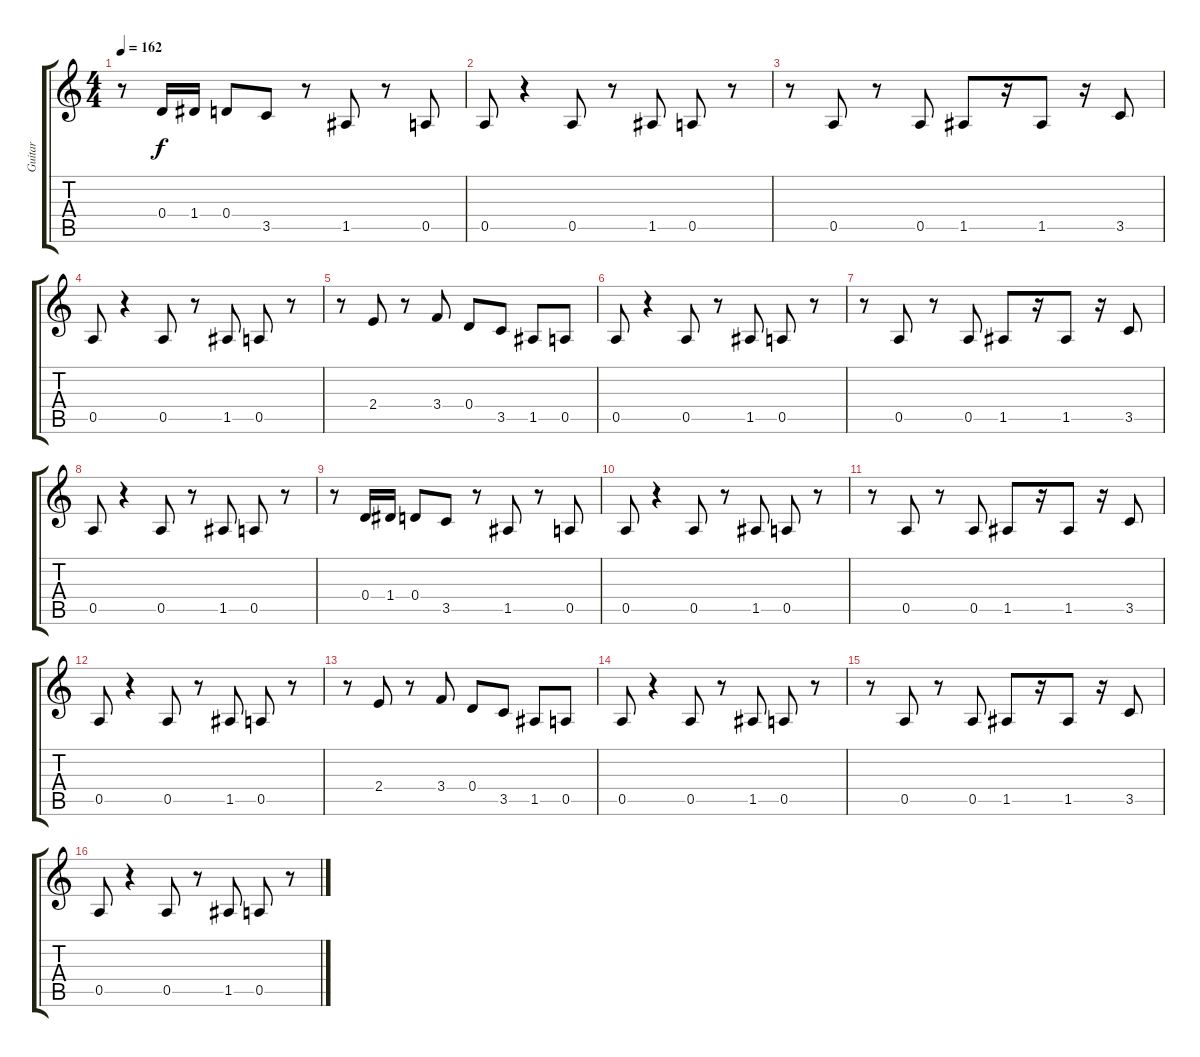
\track ("Guitar" "Guitar") {instrument electricguitarclean}
\staff {score tabs}
\tuning (E4 B3 G3 D3 A2 E2) {hide}
\ts (4 4)
\tempo 162
\clef g2
\ks c
r.8{dy f} 0.4.16 1.4.16 0.4.8 3.5.8 r.8 1.5.8 r.8 0.5.8 |
0.5.8 r.4 0.5.8 r.8 1.5.8 0.5.8 r.8 |
r.8 0.5.8 r.8 0.5.8 1.5.8 r.16 1.5.8 r.16 3.5.8 |
0.5.8 r.4 0.5.8 r.8 1.5.8 0.5.8 r.8 |
r.8 2.4.8 r.8 3.4.8 0.4.8 3.5.8 1.5.8 0.5.8 |
0.5.8 r.4 0.5.8 r.8 1.5.8 0.5.8 r.8 |
r.8 0.5.8 r.8 0.5.8 1.5.8 r.16 1.5.8 r.16 3.5.8 |
0.5.8 r.4 0.5.8 r.8 1.5.8 0.5.8 r.8 |
r.8 0.4.16 1.4.16 0.4.8 3.5.8 r.8 1.5.8 r.8 0.5.8 |
0.5.8 r.4 0.5.8 r.8 1.5.8 0.5.8 r.8 |
r.8 0.5.8 r.8 0.5.8 1.5.8 r.16 1.5.8 r.16 3.5.8 |
0.5.8 r.4 0.5.8 r.8 1.5.8 0.5.8 r.8 |
r.8 2.4.8 r.8 3.4.8 0.4.8 3.5.8 1.5.8 0.5.8 |
0.5.8 r.4 0.5.8 r.8 1.5.8 0.5.8 r.8 |
r.8 0.5.8 r.8 0.5.8 1.5.8 r.16 1.5.8 r.16 3.5.8 |
0.5.8 r.4 0.5.8 r.8 1.5.8 0.5.8 r.8
